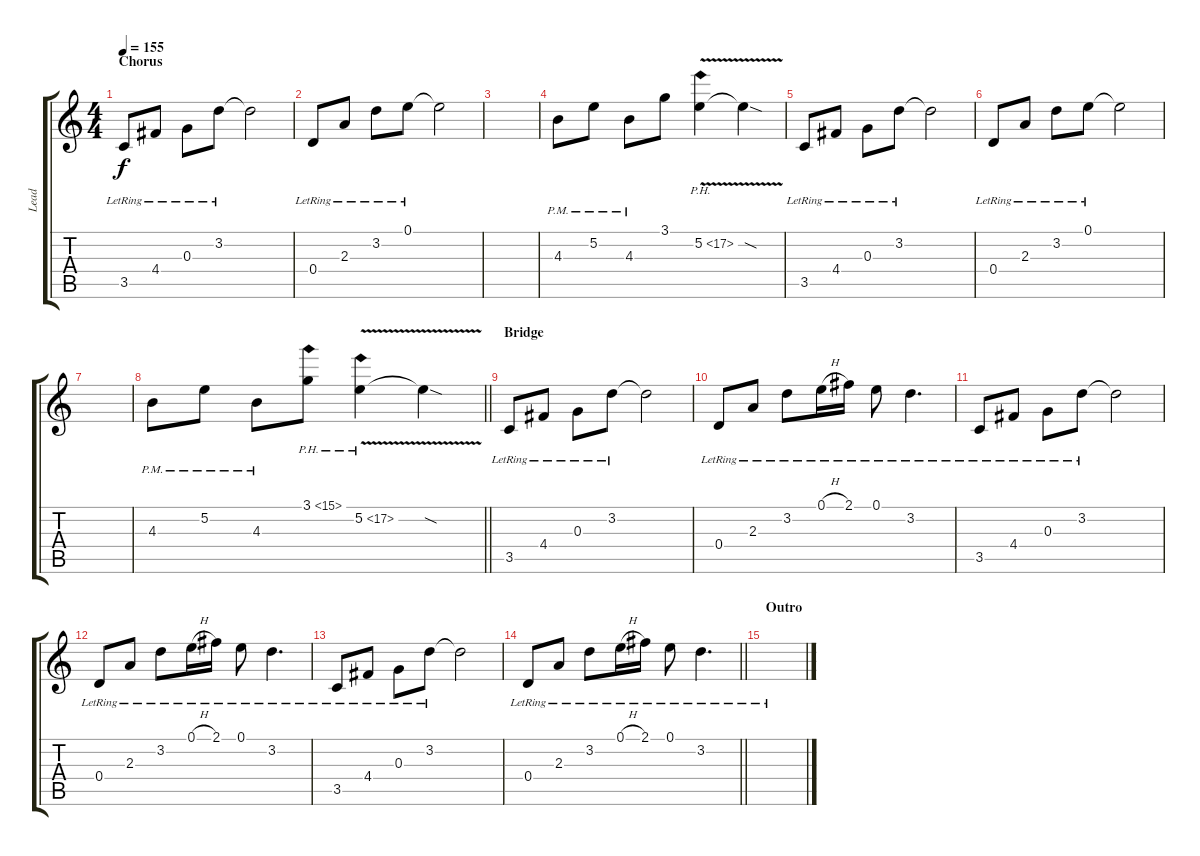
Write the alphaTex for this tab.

\track ("Lead" "Lead") {instrument distortionguitar}
\staff {score tabs}
\tuning (E4 B3 G3 D3 A2 E2) {hide}
\ts (4 4)
\section ("" "Chorus")
\tempo 155
\clef g2
\ks c
3.5{lr}.8{dy f volume 13 instrument electricguitarclean} 4.4{lr}.8 0.3{lr}.8 3.2{lr}.8 3.2{t}.2 |
0.4{lr}.8 2.3{lr}.8 3.2{lr}.8 0.1{lr}.8 0.1{t}.2 |
|
4.3{pm}.8{volume 16 instrument distortionguitar} 5.2{pm}.8 4.3{pm}.8 3.1.8 5.2{ph 12 v}.4 5.2{sod t}.4 |
3.5{lr}.8{volume 13 instrument electricguitarclean} 4.4{lr}.8 0.3{lr}.8 3.2{lr}.8 3.2{t}.2 |
0.4{lr}.8 2.3{lr}.8 3.2{lr}.8 0.1{lr}.8 0.1{t}.2 |
|
\barLineRight lightlight
4.3{pm}.8{volume 16 instrument distortionguitar} 5.2{pm}.8 4.3{pm}.8 3.1{ph 12}.8 5.2{ph 12 v}.4 5.2{sod t}.4 |
\section ("" "Bridge")
3.5{lr}.8{volume 13 instrument electricguitarclean} 4.4{lr}.8 0.3{lr}.8 3.2{lr}.8 3.2{t}.2 |
0.4{lr}.8 2.3{lr}.8 3.2{lr}.8 0.1{h lr}.16 2.1{lr}.16 0.1{lr}.8 3.2{lr}.4{d} |
3.5{lr}.8 4.4{lr}.8 0.3{lr}.8 3.2{lr}.8 3.2{t}.2 |
0.4{lr}.8 2.3{lr}.8 3.2{lr}.8 0.1{h lr}.16 2.1{lr}.16 0.1{lr}.8 3.2{lr}.4{d} |
3.5{lr}.8 4.4{lr}.8 0.3{lr}.8 3.2{lr}.8 3.2{t}.2 |
\barLineRight lightlight
0.4{lr}.8 2.3{lr}.8 3.2{lr}.8 0.1{h lr}.16 2.1{lr}.16 0.1{lr}.8 3.2{lr}.4{d} |
\section ("" "Outro")
